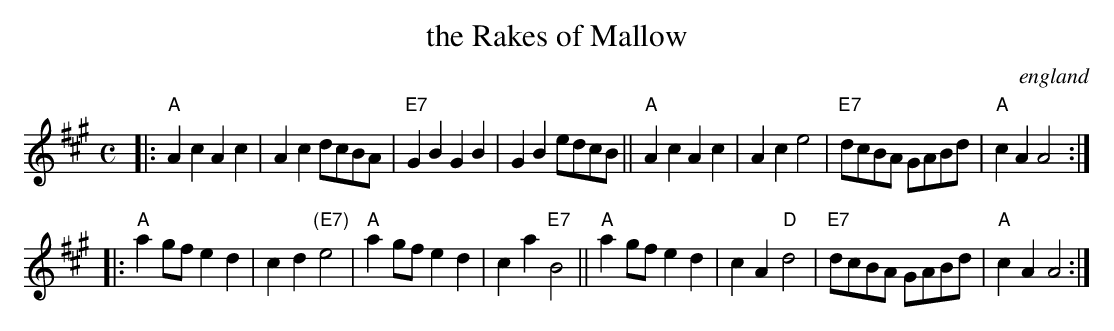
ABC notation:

X:1
T: the Rakes of Mallow
O:england
M: C
L: 1/4
K: A
|: "A"Ac Ac | Ac d/c/B/A/ | "E7"GB GB | GB e/d/c/B/ \
|| "A"Ac Ac | Ac e2 |  "E7"d/c/B/A/ G/A/B/d/ | "A"cA A2 :|
|: "A"ag/f/ ed | cd "(E7)"e2 | "A"ag/f/ ed | ca "E7"B2 \
|| "A"ag/f/ ed | cA "D"d2 | "E7"d/c/B/A/ G/A/B/d/ | "A"cA A2 :|
